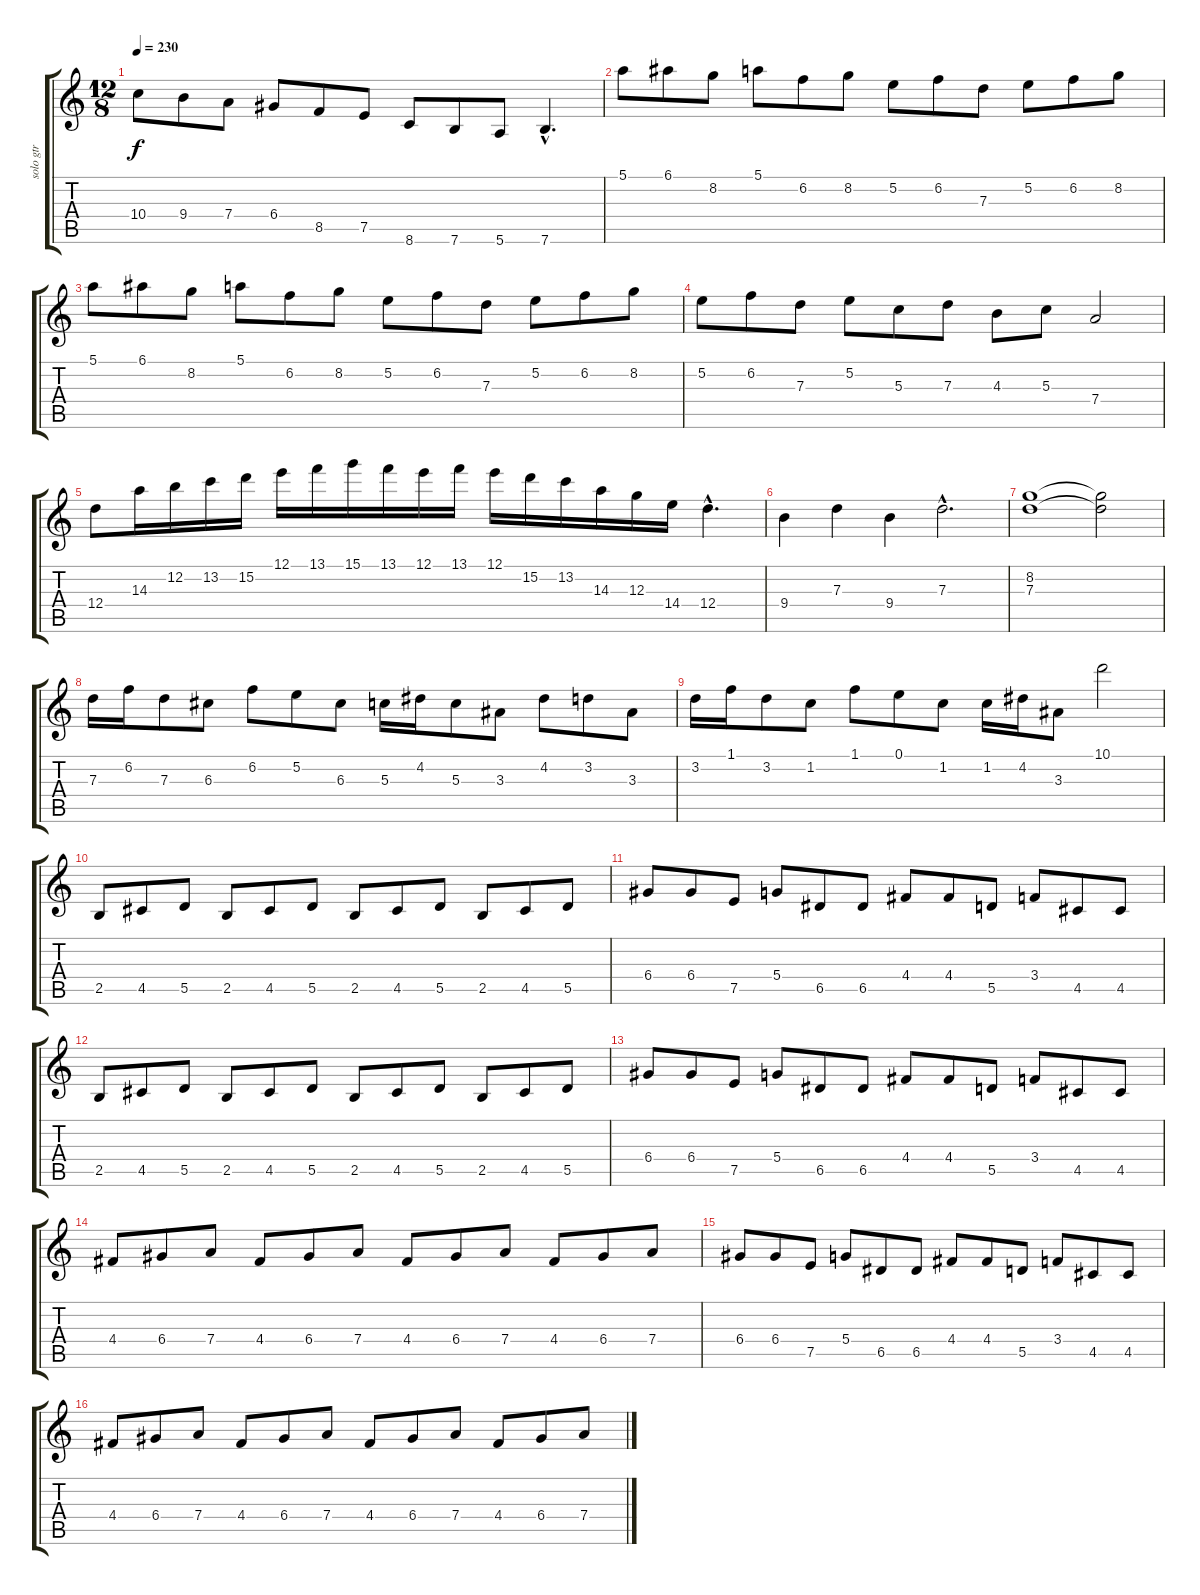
\track ("solo gtr" "solo gtr") {instrument overdrivenguitar}
\staff {score tabs}
\tuning (E4 B3 G3 D3 A2 E2) {hide}
\ts (12 8)
\tempo 230
\clef g2
\ks c
10.4.8{dy f} 9.4.8 7.4.8 6.4.8 8.5.8 7.5.8 8.6.8 7.6.8 5.6.8 7.6{hac}.4{d} |
5.1.8 6.1.8 8.2.8 5.1.8 6.2.8 8.2.8 5.2.8 6.2.8 7.3.8 5.2.8 6.2.8 8.2.8 |
5.1.8 6.1.8 8.2.8 5.1.8 6.2.8 8.2.8 5.2.8 6.2.8 7.3.8 5.2.8 6.2.8 8.2.8 |
5.2.8 6.2.8 7.3.8 5.2.8 5.3.8 7.3.8 4.3.8 5.3.8 7.4.2 |
12.4.8 14.3.16 12.2.16 13.2.16 15.2.16 12.1.16 13.1.16 15.1.16 13.1.16 12.1.16 13.1.16 12.1.16 15.2.16 13.2.16 14.3.16 12.3.16 14.4.16 12.4{hac}.4{d} |
9.4.4 7.3.4 9.4.4 7.3{hac}.2{d} |
(8.2 7.3).1 (8.2{t} 7.3{t}).2 |
7.3.16 6.2.16 7.3.8 6.3.8 6.2.8 5.2.8 6.3.8 5.3.16 4.2.16 5.3.8 3.3.8 4.2.8 3.2.8 3.3.8 |
3.2.16 1.1.16 3.2.8 1.2.8 1.1.8 0.1.8 1.2.8 1.2.16 4.2.16 3.3.8 10.1.2 |
2.5.8 4.5.8 5.5.8 2.5.8 4.5.8 5.5.8 2.5.8 4.5.8 5.5.8 2.5.8 4.5.8 5.5.8 |
6.4.8 6.4.8 7.5.8 5.4.8 6.5.8 6.5.8 4.4.8 4.4.8 5.5.8 3.4.8 4.5.8 4.5.8 |
2.5.8 4.5.8 5.5.8 2.5.8 4.5.8 5.5.8 2.5.8 4.5.8 5.5.8 2.5.8 4.5.8 5.5.8 |
6.4.8 6.4.8 7.5.8 5.4.8 6.5.8 6.5.8 4.4.8 4.4.8 5.5.8 3.4.8 4.5.8 4.5.8 |
4.4.8 6.4.8 7.4.8 4.4.8 6.4.8 7.4.8 4.4.8 6.4.8 7.4.8 4.4.8 6.4.8 7.4.8 |
6.4.8 6.4.8 7.5.8 5.4.8 6.5.8 6.5.8 4.4.8 4.4.8 5.5.8 3.4.8 4.5.8 4.5.8 |
4.4.8 6.4.8 7.4.8 4.4.8 6.4.8 7.4.8 4.4.8 6.4.8 7.4.8 4.4.8 6.4.8 7.4.8
